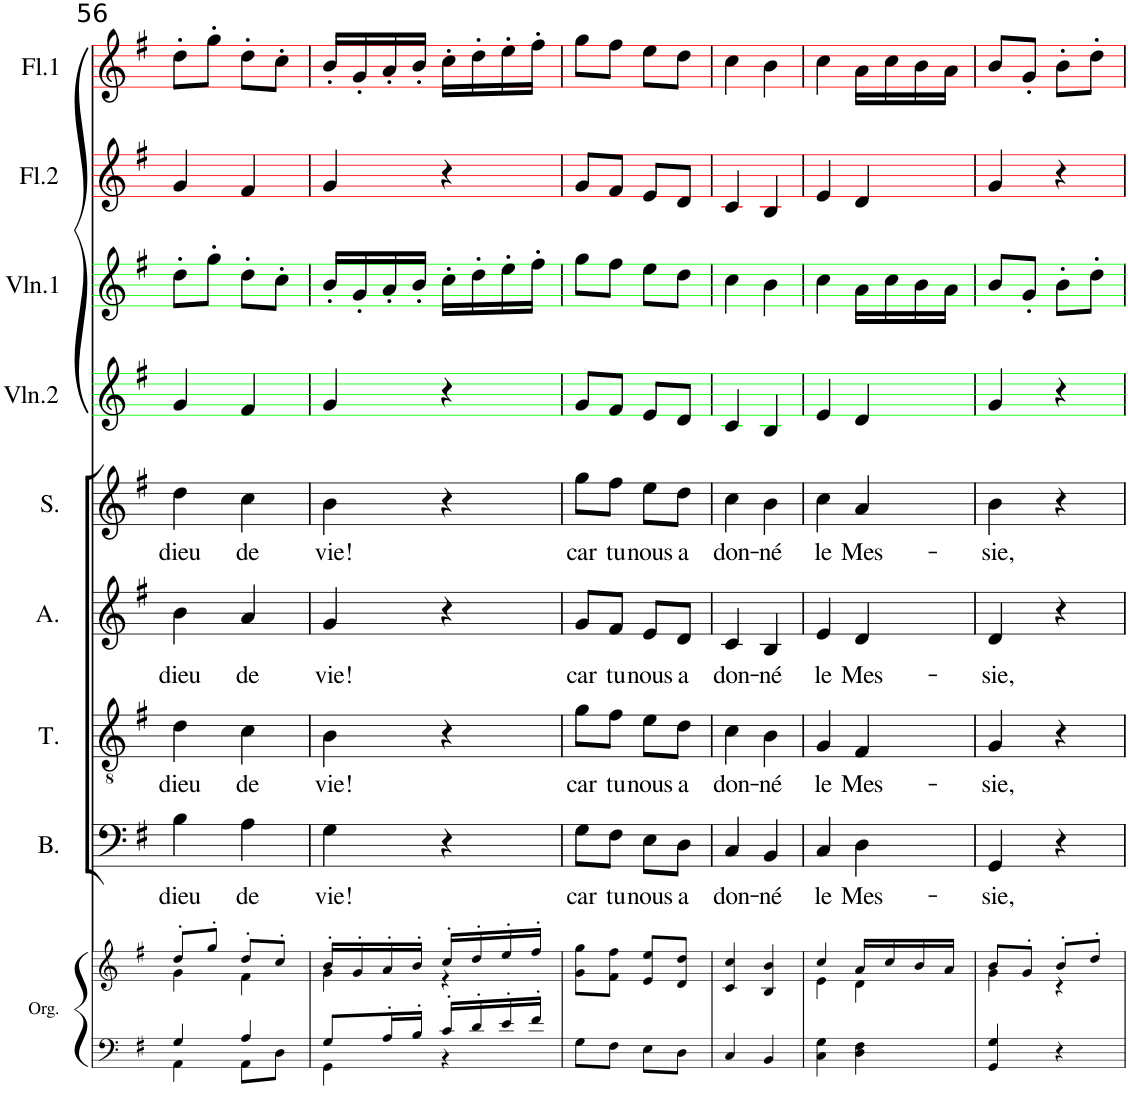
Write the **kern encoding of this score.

**kern	**kern	**kern	**text	**kern	**text	**kern	**text	**kern	**text	**kern	**kern	**kern	**kern
*part9	*part9	*part8	*part8	*part7	*part7	*part6	*part6	*part5	*part5	*part4	*part3	*part2	*part1
*staff10	*staff9	*staff8	*staff8	*staff7	*staff7	*staff6	*staff6	*staff5	*staff5	*staff4	*staff3	*staff2	*staff1
*I"Orgue	*	*I"Bass	*	*I"Ténor	*	*I"Alto	*	*I"Soprano	*	*I"Violon 2	*I"Violon 1	*I"Flûte 2	*I"Flûte 1
*I'Org.	*	*I'B.	*	*I'T.	*	*I'A.	*	*I'S.	*	*I'Vln.2	*I'Vln.1	*I'Fl.2	*I'Fl.1
!!LO:PB:g=z
*clefF4	*clefG2	*clefF4	*	*clefGv2	*	*clefG2	*	*clefG2	*	*clefG2	*clefG2	*clefG2	*clefG2
*k[f#]	*k[f#]	*k[f#]	*	*k[f#]	*	*k[f#]	*	*k[f#]	*	*k[f#]	*k[f#]	*k[f#]	*k[f#]
*M2/4	*M2/4	*M2/4	*	*M2/4	*	*M2/4	*	*M2/4	*	*M2/4	*M2/4	*M2/4	*M2/4
=56	=56	=56	=56	=56	=56	=56	=56	=56	=56	=56	=56	=56	=56
*^	*^	*	*	*	*	*	*	*	*	*	*	*	*
!	!	!	!	!	!LO:LY:b	!	!LO:LY:b	!	!LO:LY:b	!	!LO:LY:b	!	!	!	!
4G/	4AA\	8dd'/L	4g\	4B\	dieu	4d\	dieu	4b\	dieu	4dd\	dieu	4g/	8dd'\L	4g/	8dd'\L
.	.	8gg'/J	.	.	.	.	.	.	.	.	.	.	8gg'\J	.	8gg'\J
!	!	!	!	!	!LO:LY:b	!	!LO:LY:b	!	!LO:LY:b	!	!LO:LY:b	!	!	!	!
4A/	8AA\L	8dd'/L	4f#\	4A\	de	4c\	de	4a/	de	4cc\	de	4f#/	8dd'\L	4f#/	8dd'\L
.	8D\J	8cc'/J	.	.	.	.	.	.	.	.	.	.	8cc'\J	.	8cc'\J
=57	=57	=57	=57	=57	=57	=57	=57	=57	=57	=57	=57	=57	=57	=57	=57
!	!	!	!	!	!LO:LY:b	!	!LO:LY:b	!	!LO:LY:b	!	!LO:LY:b	!	!	!	!
8G/L	4GG\	16b'/LL	4g\	4G\	vie!	4B\	vie!	4g/	vie!	4b\	vie!	4g/	16b'/LL	4g/	16b'/LL
.	.	16g'/	.	.	.	.	.	.	.	.	.	.	16g'/	.	16g'/
16A'/L	.	16a'/	.	.	.	.	.	.	.	.	.	.	16a'/	.	16a'/
16B'/JJ	.	16b'/JJ	.	.	.	.	.	.	.	.	.	.	16b'/JJ	.	16b'/JJ
16c'/LL	4r	16cc'/LL	4r	4r	.	4r	.	4r	.	4r	.	4r	16cc'\LL	4r	16cc'\LL
16d'/	.	16dd'/	.	.	.	.	.	.	.	.	.	.	16dd'\	.	16dd'\
16e'/	.	16ee'/	.	.	.	.	.	.	.	.	.	.	16ee'\	.	16ee'\
16f#'/JJ	.	16ff#'/JJ	.	.	.	.	.	.	.	.	.	.	16ff#'\JJ	.	16ff#'\JJ
*v	*v	*	*	*	*	*	*	*	*	*	*	*	*	*	*
*	*v	*v	*	*	*	*	*	*	*	*	*	*	*	*
=58	=58	=58	=58	=58	=58	=58	=58	=58	=58	=58	=58	=58	=58
!	!	!	!LO:LY:b	!	!LO:LY:b	!	!LO:LY:b	!	!LO:LY:b	!	!	!	!
8G\L	8g\ 8gg\L	8G\L	car	8g\L	car	8g/L	car	8gg\L	car	8g/L	8gg\L	8g/L	8gg\L
!	!	!	!LO:LY:b	!	!LO:LY:b	!	!LO:LY:b	!	!LO:LY:b	!	!	!	!
8F#\J	8f#\ 8ff#\J	8F#\J	tu	8f#\J	tu	8f#/J	tu	8ff#\J	tu	8f#/J	8ff#\J	8f#/J	8ff#\J
!	!	!	!LO:LY:b	!	!LO:LY:b	!	!LO:LY:b	!	!LO:LY:b	!	!	!	!
8E\L	8e/ 8ee/L	8E\L	nous	8e\L	nous	8e/L	nous	8ee\L	nous	8e/L	8ee\L	8e/L	8ee\L
!	!	!	!LO:LY:b	!	!LO:LY:b	!	!LO:LY:b	!	!LO:LY:b	!	!	!	!
8D\J	8d/ 8dd/J	8D\J	a	8d\J	a	8d/J	a	8dd\J	a	8d/J	8dd\J	8d/J	8dd\J
=59	=59	=59	=59	=59	=59	=59	=59	=59	=59	=59	=59	=59	=59
!	!	!	!LO:LY:b	!	!LO:LY:b	!	!LO:LY:b	!	!LO:LY:b	!	!	!	!
4C/	4c/ 4cc/	4C/	don-	4c\	don-	4c/	don-	4cc\	don-	4c/	4cc\	4c/	4cc\
!	!	!	!LO:LY:b	!	!LO:LY:b	!	!LO:LY:b	!	!LO:LY:b	!	!	!	!
4BB/	4B/ 4b/	4BB/	-né	4B\	-né	4B/	-né	4b\	-né	4B/	4b\	4B/	4b\
=60	=60	=60	=60	=60	=60	=60	=60	=60	=60	=60	=60	=60	=60
*	*^	*	*	*	*	*	*	*	*	*	*	*	*
!	!	!	!	!LO:LY:b	!	!LO:LY:b	!	!LO:LY:b	!	!LO:LY:b	!	!	!	!
4C\ 4G\	4cc/	4e\	4C/	le	4G/	le	4e/	le	4cc\	le	4e/	4cc\	4e/	4cc\
!	!	!	!	!LO:LY:b	!	!LO:LY:b	!	!LO:LY:b	!	!LO:LY:b	!	!	!	!
4D\ 4F#\	16a/LL	4d\	4D\	Mes-	4F#/	Mes-	4d/	Mes-	4a/	Mes-	4d/	16a\LL	4d/	16a\LL
.	16cc/	.	.	.	.	.	.	.	.	.	.	16cc\	.	16cc\
.	16b/	.	.	.	.	.	.	.	.	.	.	16b\	.	16b\
.	16a/JJ	.	.	.	.	.	.	.	.	.	.	16a\JJ	.	16a\JJ
=61	=61	=61	=61	=61	=61	=61	=61	=61	=61	=61	=61	=61	=61	=61
!	!	!	!	!LO:LY:b	!	!LO:LY:b	!	!LO:LY:b	!	!LO:LY:b	!	!	!	!
4GG/ 4G/	8b/L	4g\	4GG/	-sie,	4G/	-sie,	4d/	-sie,	4b\	-sie,	4g/	8b/L	4g/	8b/L
.	8g'/J	.	.	.	.	.	.	.	.	.	.	8g'/J	.	8g'/J
4r	8b'/L	4r	4r	.	4r	.	4r	.	4r	.	4r	8b'\L	4r	8b'\L
.	8dd'/J	.	.	.	.	.	.	.	.	.	.	8dd'\J	.	8dd'\J
*	*v	*v	*	*	*	*	*	*	*	*	*	*	*	*
=	=	=	=	=	=	=	=	=	=	=	=	=	=
*-	*-	*-	*-	*-	*-	*-	*-	*-	*-	*-	*-	*-	*-
